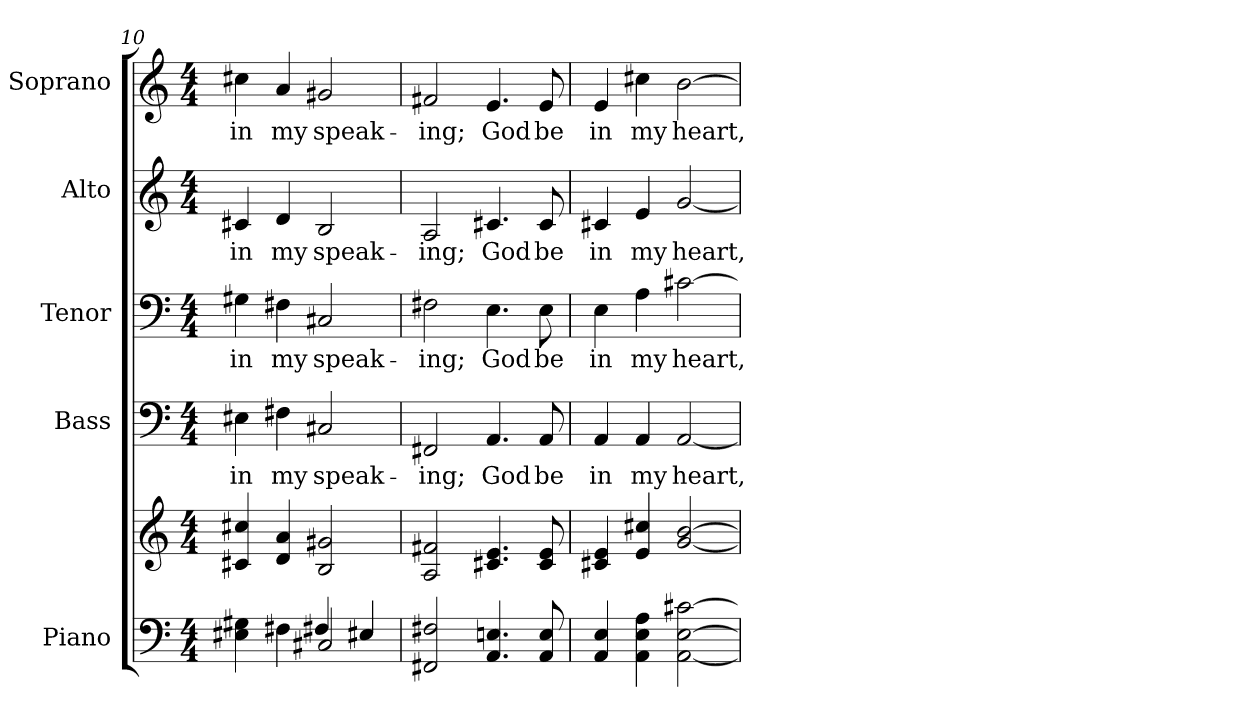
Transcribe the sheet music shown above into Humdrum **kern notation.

**kern	**kern	**kern	**text	**kern	**text	**kern	**text	**kern	**text
*part5	*part5	*part4	*part4	*part3	*part3	*part2	*part2	*part1	*part1
*staff6	*staff5	*staff4	*staff4	*staff3	*staff3	*staff2	*staff2	*staff1	*staff1
*I"Piano	*	*I"Bass	*	*I"Tenor	*	*I"Alto	*	*I"Soprano	*
*I'Pno.	*	*I'B.	*	*I'T.	*	*I'A.	*	*I'S.	*
!!LO:PB:g=z
*clefF4	*clefG2	*clefF4	*	*clefF4	*	*clefG2	*	*clefG2	*
*k[]	*k[]	*k[]	*	*k[]	*	*k[]	*	*k[]	*
*C:	*C:	*C:	*	*C:	*	*C:	*	*C:	*
*M4/4	*M4/4	*M4/4	*	*M4/4	*	*M4/4	*	*M4/4	*
=10	=10	=10	=10	=10	=10	=10	=10	=10	=10
*^	*	*	*	*	*	*	*	*	*
*	*^	*	*	*	*	*	*	*	*	*
!	!	!	!	!	!LO:LY:b:color=#000000	!	!	!	!	!	!
!	!	!	!	!	!	!	!LO:LY:b:color=#000000	!	!	!	!
!	!	!	!	!	!	!	!	!	!LO:LY:b:color=#000000	!	!
!	!	!	!	!	!	!	!	!	!	!	!LO:LY:b:color=#000000
4E#Xi\ 4G#Xi	2ryy	2ryy	4c#Xi/ 4cc#Xi	4E#Xi\	in	4G#Xi\	in	4c#Xi/	in	4cc#Xi\	in
!	!	!	!	!	!LO:LY:b:color=#000000	!	!	!	!	!	!
!	!	!	!	!	!	!	!LO:LY:b:color=#000000	!	!	!	!
!	!	!	!	!	!	!	!	!	!LO:LY:b:color=#000000	!	!
!	!	!	!	!	!	!	!	!	!	!	!LO:LY:b:color=#000000
4F#Xi\	.	.	4di/ 4ai	4F#Xi\	my	4F#Xi\	my	4di/	my	4ai/	my
!	!	!	!	!	!LO:LY:b:color=#000000	!	!	!	!	!	!
!	!	!	!	!	!	!	!LO:LY:b:color=#000000	!	!	!	!
!	!	!	!	!	!	!	!	!	!LO:LY:b:color=#000000	!	!
!	!	!	!	!	!	!	!	!	!	!	!LO:LY:b:color=#000000
2ryy	2C#Xi/	4F#Xi/	2Bi/ 2g#Xi	2C#Xi/	speak-	2C#Xi/	speak-	2Bi/	speak-	2g#Xi/	speak-
.	.	4E#Xi/	.	.	.	.	.	.	.	.	.
*v	*v	*v	*	*	*	*	*	*	*	*	*
=11	=11	=11	=11	=11	=11	=11	=11	=11	=11
*^	*	*	*	*	*	*	*	*	*
*	*^	*	*	*	*	*	*	*	*	*
!	!	!	!	!	!LO:LY:b:color=#000000	!	!	!	!	!	!
*v	*v	*v	*	*	*	*	*	*	*	*	*
*^	*	*	*	*	*	*	*	*	*
*	*^	*	*	*	*	*	*	*	*	*
!	!	!	!	!	!	!	!LO:LY:b:color=#000000	!	!	!	!
*v	*v	*v	*	*	*	*	*	*	*	*	*
*^	*	*	*	*	*	*	*	*	*
*	*^	*	*	*	*	*	*	*	*	*
!	!	!	!	!	!	!	!	!	!LO:LY:b:color=#000000	!	!
*v	*v	*v	*	*	*	*	*	*	*	*	*
*^	*	*	*	*	*	*	*	*	*
*	*^	*	*	*	*	*	*	*	*	*
!	!	!	!	!	!	!	!	!	!	!	!LO:LY:b:color=#000000
*v	*v	*v	*	*	*	*	*	*	*	*	*
2FF#Xi/ 2F#Xi	2Ai/ 2f#Xi	2FF#Xi/	-ing;	2F#Xi\	-ing;	2Ai/	-ing;	2f#Xi/	-ing;
!	!	!	!LO:LY:b:color=#000000	!	!	!	!	!	!
!	!	!	!	!	!LO:LY:b:color=#000000	!	!	!	!
!	!	!	!	!	!	!	!LO:LY:b:color=#000000	!	!
!	!	!	!	!	!	!	!	!	!LO:LY:b:color=#000000
4.AAi/ 4.Eni	4.c#Xi/ 4.ei	4.AAi/	God	4.Ei\	God	4.c#Xi/	God	4.ei/	God
!	!	!	!LO:LY:b:color=#000000	!	!	!	!	!	!
!	!	!	!	!	!LO:LY:b:color=#000000	!	!	!	!
!	!	!	!	!	!	!	!LO:LY:b:color=#000000	!	!
!	!	!	!	!	!	!	!	!	!LO:LY:b:color=#000000
8AAi/ 8Ei	8c#i/ 8ei	8AAi/	be	8Ei\	be	8c#i/	be	8ei/	be
=12	=12	=12	=12	=12	=12	=12	=12	=12	=12
!	!	!	!LO:LY:b:color=#000000	!	!	!	!	!	!
!	!	!	!	!	!LO:LY:b:color=#000000	!	!	!	!
!	!	!	!	!	!	!	!LO:LY:b:color=#000000	!	!
!	!	!	!	!	!	!	!	!	!LO:LY:b:color=#000000
4AAi/ 4Ei	4c#Xi/ 4ei	4AAi/	in	4Ei\	in	4c#Xi/	in	4ei/	in
!	!	!	!LO:LY:b:color=#000000	!	!	!	!	!	!
!	!	!	!	!	!LO:LY:b:color=#000000	!	!	!	!
!	!	!	!	!	!	!	!LO:LY:b:color=#000000	!	!
!	!	!	!	!	!	!	!	!	!LO:LY:b:color=#000000
4AAi\ 4Ei 4Ai	4ei/ 4cc#Xi	4AAi/	my	4Ai\	my	4ei/	my	4cc#Xi\	my
!	!	!	!LO:LY:b:color=#000000	!	!	!	!	!	!
!	!	!	!	!	!LO:LY:b:color=#000000	!	!	!	!
!	!	!	!	!	!	!	!LO:LY:b:color=#000000	!	!
!	!	!	!	!	!	!	!	!	!LO:LY:b:color=#000000
[<2AAi\ [>2Ei [>2c#Xi	[<2gi/ [>2bi	[<2AAi/	heart,	[>2c#Xi\	heart,	[<2gi/	heart,	[>2bi\	heart,
=	=	=	=	=	=	=	=	=	=
*-	*-	*-	*-	*-	*-	*-	*-	*-	*-
